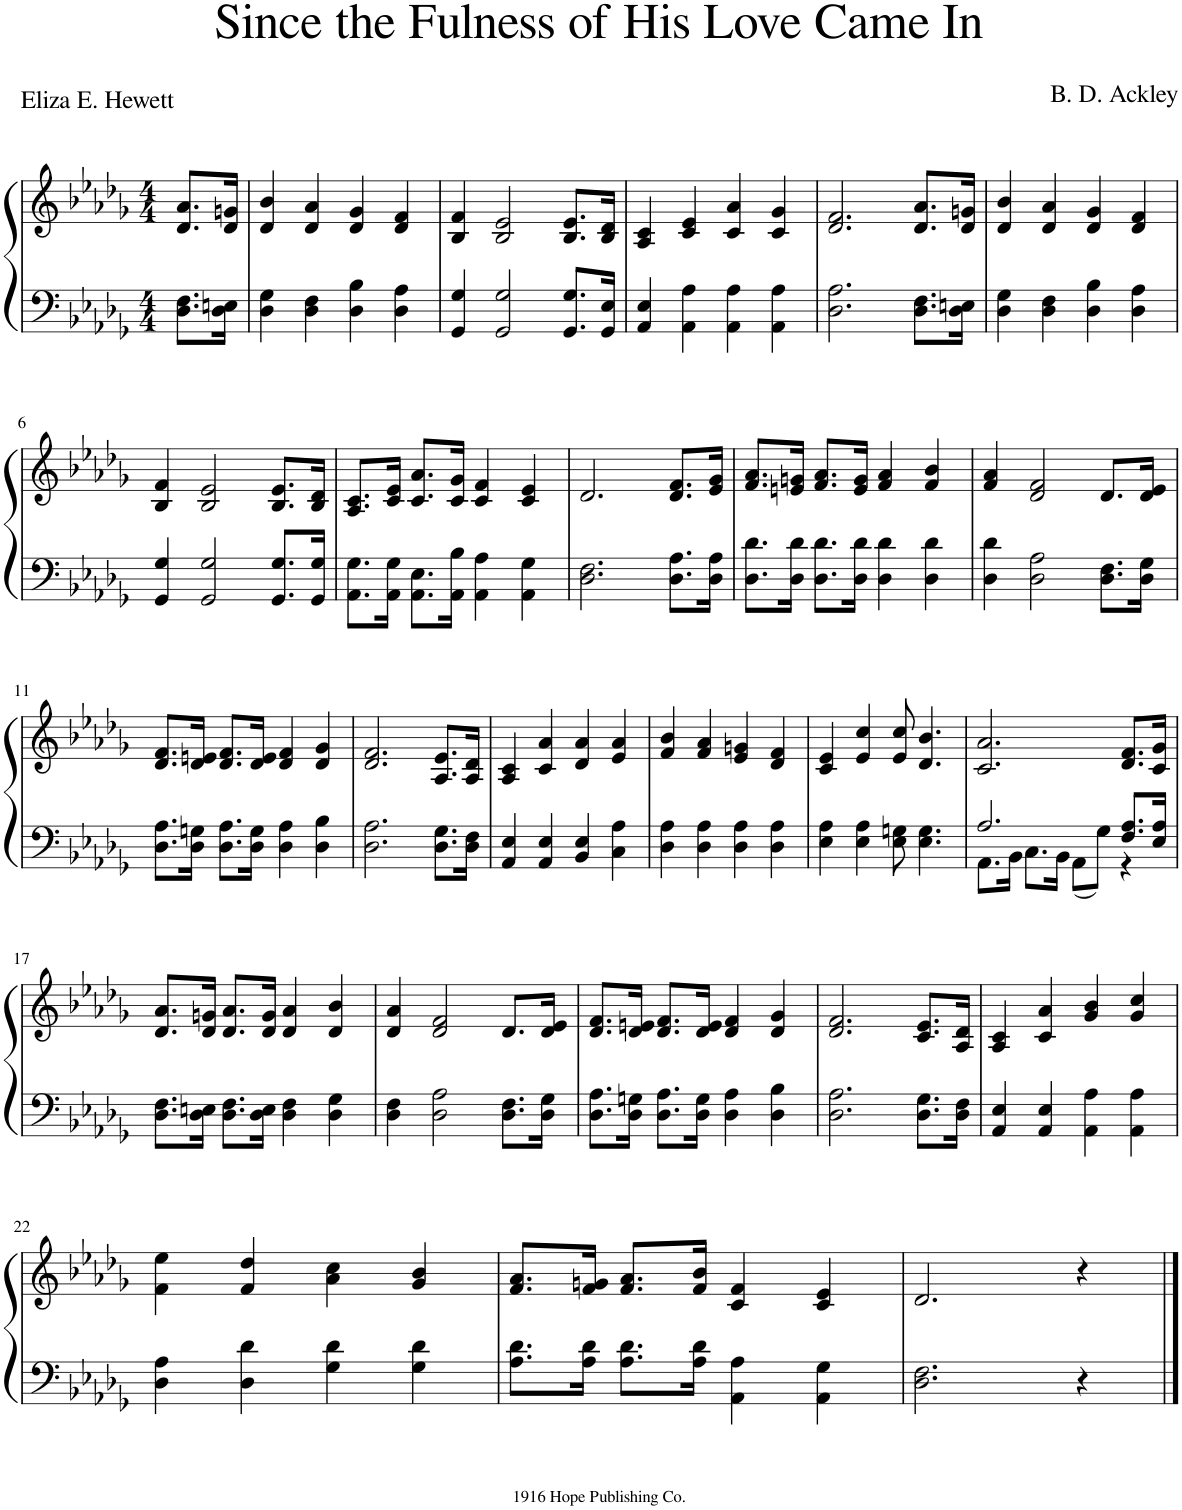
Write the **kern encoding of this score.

**kern	**kern
*part1	*part1
*staff2	*staff1
*I"Piano	*
*I'Pno.	*
*clefF4	*clefG2
*k[b-e-a-d-g-]	*k[b-e-a-d-g-]
*M4/4	*M4/4
=	=
8.D-\ 8.F\L	8.d-/ 8.a-/L
16D-\ 16En\Jk	16d-/ 16gn/Jk
=1	=1
4D-\ 4G-\	4d-/ 4b-/
4D-\ 4F\	4d-/ 4a-/
4D-\ 4B-\	4d-/ 4g-/
4D-\ 4A-\	4d-/ 4f/
=2	=2
4GG-/ 4G-/	4B-/ 4f/
2GG-/ 2G-/	2B-/ 2e-/
8.GG-/ 8.G-/L	8.B-/ 8.e-/L
16GG-/ 16E-/Jk	16B-/ 16d-/Jk
=3	=3
4AA-/ 4E-/	4A-/ 4c/
4AA-\ 4A-\	4c/ 4e-/
4AA-\ 4A-\	4c/ 4a-/
4AA-\ 4A-\	4c/ 4g-/
=4	=4
2.D-\ 2.A-\	2.d-/ 2.f/
8.D-\ 8.F\L	8.d-/ 8.a-/L
16D-\ 16En\Jk	16d-/ 16gn/Jk
=5	=5
4D-\ 4G-\	4d-/ 4b-/
4D-\ 4F\	4d-/ 4a-/
4D-\ 4B-\	4d-/ 4g-/
4D-\ 4A-\	4d-/ 4f/
!!LO:LB:g=z
=6	=6
4GG-/ 4G-/	4B-/ 4f/
2GG-/ 2G-/	2B-/ 2e-/
8.GG-/ 8.G-/L	8.B-/ 8.e-/L
16GG-/ 16G-/Jk	16B-/ 16d-/Jk
=7	=7
8.AA-\ 8.G-\L	8.A-/ 8.c/L
16AA-\ 16G-\Jk	16c/ 16e-/Jk
8.AA-\ 8.E-\L	8.c/ 8.a-/L
16AA-\ 16B-\Jk	16c/ 16g-/Jk
4AA-\ 4A-\	4c/ 4f/
4AA-\ 4G-\	4c/ 4e-/
=8	=8
2.D-\ 2.F\	2.d-/
8.D-\ 8.A-\L	8.d-/ 8.f/L
16D-\ 16A-\Jk	16e-/ 16g-/Jk
=9	=9
8.D-\ 8.d-\L	8.f/ 8.a-/L
16D-\ 16d-\Jk	16en/ 16gn/Jk
8.D-\ 8.d-\L	8.f/ 8.a-/L
16D-\ 16d-\Jk	16e/ 16g/Jk
4D-\ 4d-\	4f/ 4a-/
4D-\ 4d-\	4f/ 4b-/
=10	=10
4D-\ 4d-\	4f/ 4a-/
2D-\ 2A-\	2d-/ 2f/
8.D-\ 8.F\L	8.d-/L
16D-\ 16G-\Jk	16d-/ 16e-/Jk
!!LO:LB:g=z
=11	=11
8.D-\ 8.A-\L	8.d-/ 8.f/L
16D-\ 16Gn\Jk	16d-/ 16en/Jk
8.D-\ 8.A-\L	8.d-/ 8.f/L
16D-\ 16G\Jk	16d-/ 16e/Jk
4D-\ 4A-\	4d-/ 4f/
4D-\ 4B-\	4d-/ 4g-/
=12	=12
2.D-\ 2.A-\	2.d-/ 2.f/
8.D-\ 8.G-\L	8.A-/ 8.e-/L
16D-\ 16F\Jk	16A-/ 16d-/Jk
=13	=13
4AA-/ 4E-/	4A-/ 4c/
4AA-/ 4E-/	4c/ 4a-/
4BB-/ 4E-/	4d-/ 4a-/
4C\ 4A-\	4e-/ 4a-/
=14	=14
4D-\ 4A-\	4f/ 4b-/
4D-\ 4A-\	4f/ 4a-/
4D-\ 4A-\	4e-/ 4gn/
4D-\ 4A-\	4d-/ 4f/
=15	=15
4E-\ 4A-\	4c/ 4e-/
4E-\ 4A-\	4e-/ 4cc/
8E-\ 8Gn\	8e-/ 8cc/
4.E-\ 4.G\	4.d-/ 4.b-/
=16	=16
*^	*
2.A-/	8.AA-\L	2.c/ 2.a-/
.	16BB-\Jk	.
.	8.C\L	.
.	16BB-\Jk	.
.	8AA-\L	.
.	8G-\J	.
8.F/ 8.A-/L	4r	8.d-/ 8.f/L
16E-/ 16A-/Jk	.	16c/ 16g-/Jk
*v	*v	*
!!LO:LB:g=z
=17	=17
8.D-\ 8.F\L	8.d-/ 8.a-/L
16D-\ 16En\Jk	16d-/ 16gn/Jk
8.D-\ 8.F\L	8.d-/ 8.a-/L
16D-\ 16E\Jk	16d-/ 16g/Jk
4D-\ 4F\	4d-/ 4a-/
4D-\ 4G-\	4d-/ 4b-/
=18	=18
4D-\ 4F\	4d-/ 4a-/
2D-\ 2A-\	2d-/ 2f/
8.D-\ 8.F\L	8.d-/L
16D-\ 16G-\Jk	16d-/ 16e-/Jk
=19	=19
8.D-\ 8.A-\L	8.d-/ 8.f/L
16D-\ 16Gn\Jk	16d-/ 16en/Jk
8.D-\ 8.A-\L	8.d-/ 8.f/L
16D-\ 16G\Jk	16d-/ 16e/Jk
4D-\ 4A-\	4d-/ 4f/
4D-\ 4B-\	4d-/ 4g-/
=20	=20
2.D-\ 2.A-\	2.d-/ 2.f/
8.D-\ 8.G-\L	8.c/ 8.e-/L
16D-\ 16F\Jk	16A-/ 16d-/Jk
=21	=21
4AA-/ 4E-/	4A-/ 4c/
4AA-/ 4E-/	4c/ 4a-/
4AA-\ 4A-\	4g-/ 4b-/
4AA-\ 4A-\	4g-/ 4cc/
!!LO:LB:g=z
=22	=22
4D-\ 4A-\	4f\ 4ee-\
4D-\ 4d-\	4f/ 4dd-/
4G-\ 4d-\	4a-\ 4cc\
4G-\ 4d-\	4g-/ 4b-/
=23	=23
8.A-\ 8.d-\L	8.f/ 8.a-/L
16A-\ 16d-\Jk	16f/ 16gn/Jk
8.A-\ 8.d-\L	8.f/ 8.a-/L
16A-\ 16d-\Jk	16f/ 16b-/Jk
4AA-\ 4A-\	4c/ 4f/
4AA-\ 4G-\	4c/ 4e-/
=24	=24
2.D-\ 2.F\	2.d-/
4r	4r
==	==
*-	*-
